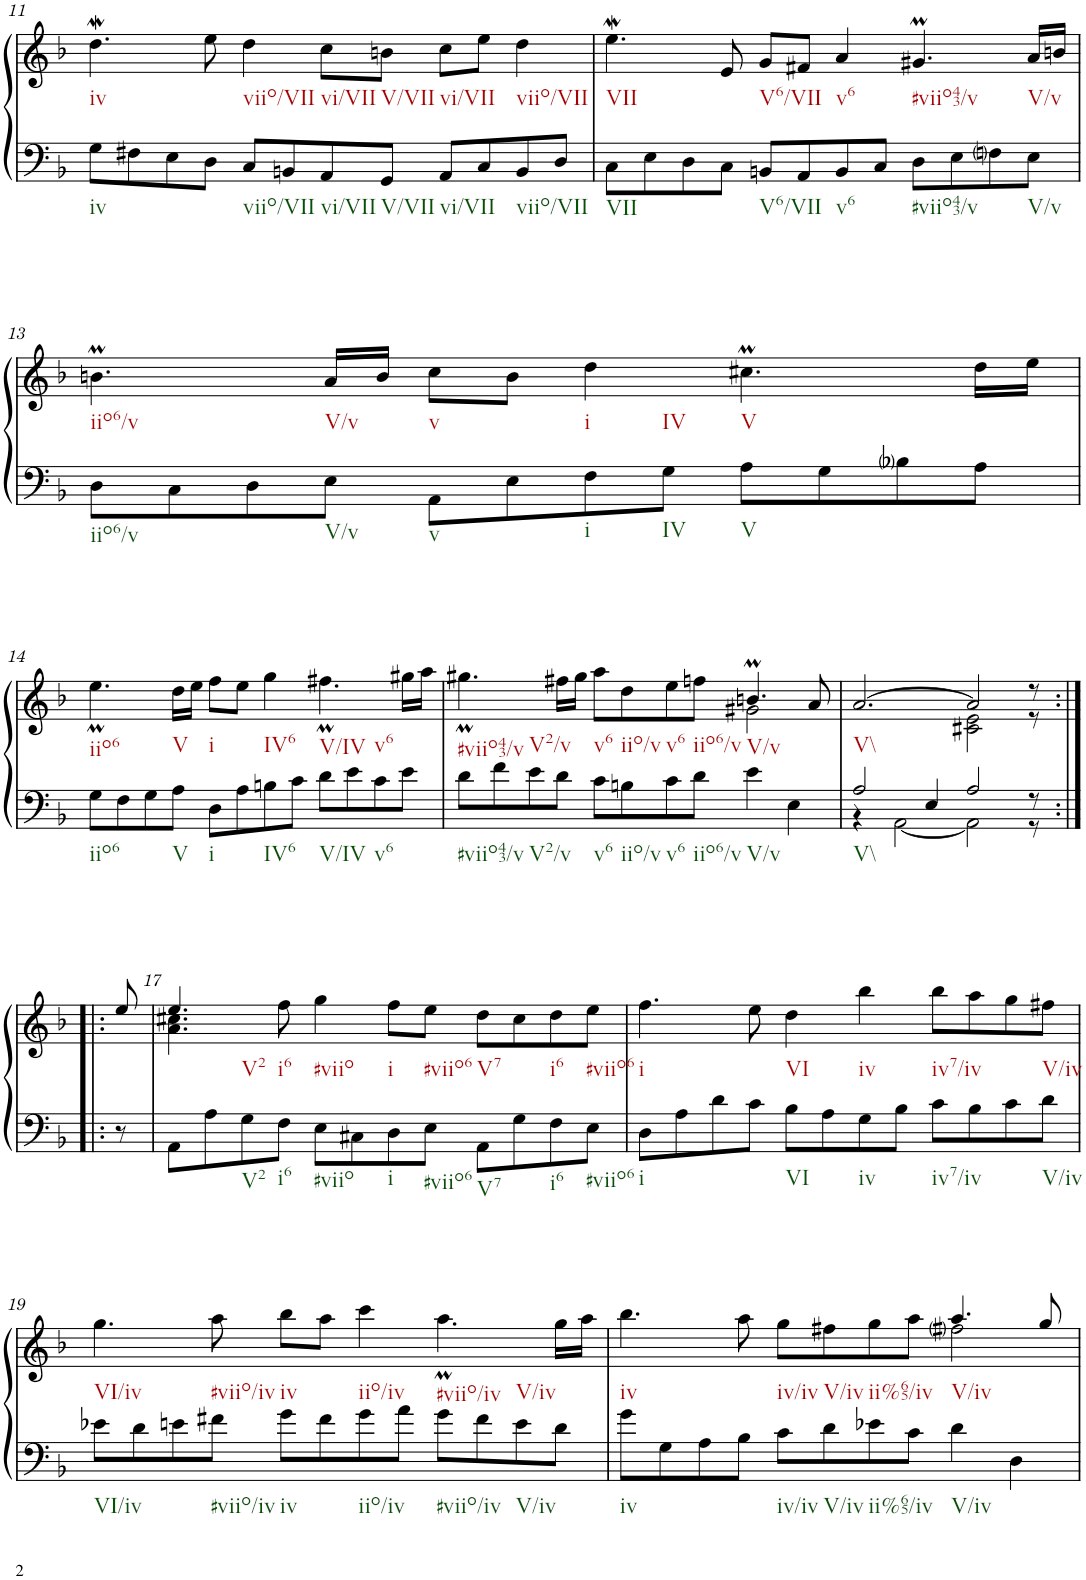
**kern	**kern
*part1	*part1
*staff2	*staff1
*I"Midi_2	*
!!LO:PB:g=z
*clefF4	*clefG2
*k[b-]	*k[b-]
*M3/2	*M3/2
=11	=11
8G\L	4.ddW\
8F#X\	.
8E\	.
8D\J	8ee\
8C/L	4dd\
8BBn/	.
8AA/	8cc\L
8GG/J	8bn\J
8AA/L	8cc\L
8C/	8ee\J
8BB/	4dd\
8D/J	.
=12	=12
8C\L	4.eeW\
8E\	.
8D\	.
8C\J	8e/
8BBn/L	8g/L
8AA/	8f#X/J
8BB/	4a/
8C/J	.
8D\L	4.g#Xm/
8E\	.
8Fni\	.
8E\J	16a/LL
.	16bn/JJ
!!LO:LB:g=z
=13	=13
8D\L	4.bnm\
8C\	.
8D\	.
8E\J	16a/LL
.	16b/JJ
8AA\L	8cc\L
8E\	8b\J
8F\	4dd\
8G\J	.
8A\L	4.cc#Xm\
8G\	.
8B-i\	.
8A\J	16dd\LL
.	16ee\JJ
!!LO:LB:g=z
=14	=14
*^	*^
1.ryy	8G\L	1.ryy	4.eem\
.	8F\	.	.
.	8G\	.	.
.	8A\J	.	16dd\LL
.	.	.	16ee\JJ
.	8D\L	.	8ff\L
.	8A\	.	8ee\J
.	8Bn\	.	4gg\
.	8c\J	.	.
.	8d\L	.	4.ff#Xm\
.	8e\	.	.
.	8c\	.	.
.	8e\J	.	16gg#X\LL
.	.	.	16aa\JJ
=15	=15	=15	=15
1.ryy	8d\L	2ryy	4.gg#Xm\
.	8f\	.	.
.	8e\	.	.
.	8d\J	.	16ff#X\LL
.	.	.	16gg#\JJ
.	8c\L	2ryy	8aa\L
.	8Bn\	.	8dd\
.	8c\	.	8ee\
.	8d\J	.	8ffn\J
.	4e\	4.bnm/	2g#X\
.	4E\	.	.
.	.	8a/	.
=16	=16	=16	=16
2A/	4r	[2.a/	2.ryy
.	[2AA\	.	.
4E/	.	.	.
2A/	2AA\]	2a/]	2c#X\ 2e\
8r	8r	8r	8r
*v	*v	*	*
!!LO:LB:g=z	!!
=16X1:|!|:	=16X1:|!|:	=16X1:|!|:
8r	8ee/	8ryy
=17	=17	=17
8AA\L	4.ee/	4.a\ 4.cc#X\
8A\	.	.
8G\	.	.
8F\J	8ff\	8ryy
8E\L	4gg\	2ryy
8C#X\	.	.
8D\	8ff\L	.
8E\J	8ee\J	.
8AA\L	8dd\L	2ryy
8G\	8cc#\	.
8F\	8dd\	.
8E\J	8ee\J	.
=18	=18	=18
8D\L	4.ff\	1.ryy
8A\	.	.
8d\	.	.
8c\J	8ee\	.
8B-\L	4dd\	.
8A\	.	.
8G\	4bb-\	.
8B-\J	.	.
8c\L	8bb-\L	.
8B-\	8aa\	.
8c\	8gg\	.
8d\J	8ff#X\J	.
!!LO:LB:g=z	!!
=19	=19	=19
8e-X\L	1.ryy	4.gg\
8d\	.	.
8en\	.	.
8f#X\J	.	8aa\
8g\L	.	8bb-\L
8f#\	.	8aa\J
8g\	.	4ccc\
8a\J	.	.
8g\L	.	4.aam\
8f#\	.	.
8e\	.	.
8d\J	.	16gg\LL
.	.	16aa\JJ
=20	=20	=20
8g\L	2ryy	4.bb-\
8G\	.	.
8A\	.	.
8B-\J	.	8aa\
8c\L	2ryy	8gg\L
8d\	.	8ff#X\
8e-X\	.	8gg\
8c\J	.	8aa\J
4d\	4.aa/	2ff#i\
4D\	.	.
.	8gg/	.
*	*v	*v
=	=
*-	*-
